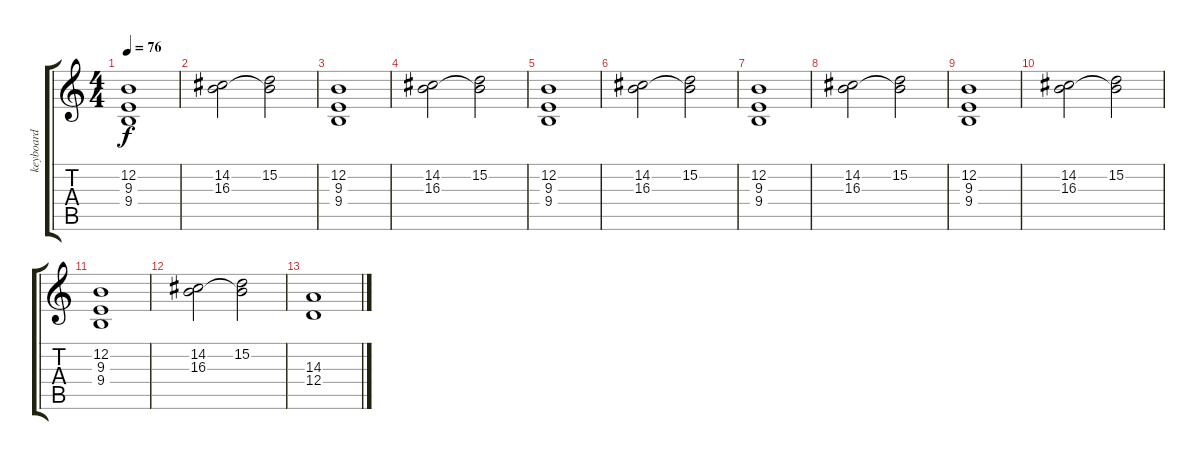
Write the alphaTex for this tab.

\track ("keyboard" "keyboard") {instrument stringensemble1}
\staff {score tabs}
\tuning (E4 B3 G3 D3 A2 E2) {hide}
\ts (4 4)
\tempo 76
\clef g2
\ks c
(12.2 9.3 9.4).1{dy f} |
(14.2 16.3).2 (15.2 16.3{t}).2 |
(12.2 9.3 9.4).1 |
(14.2 16.3).2 (15.2 16.3{t}).2 |
(12.2 9.3 9.4).1 |
(14.2 16.3).2 (15.2 16.3{t}).2 |
(12.2 9.3 9.4).1 |
(14.2 16.3).2 (15.2 16.3{t}).2 |
(12.2 9.3 9.4).1 |
(14.2 16.3).2 (15.2 16.3{t}).2 |
(12.2 9.3 9.4).1 |
(14.2 16.3).2 (15.2 16.3{t}).2 |
(14.3 12.4).1
